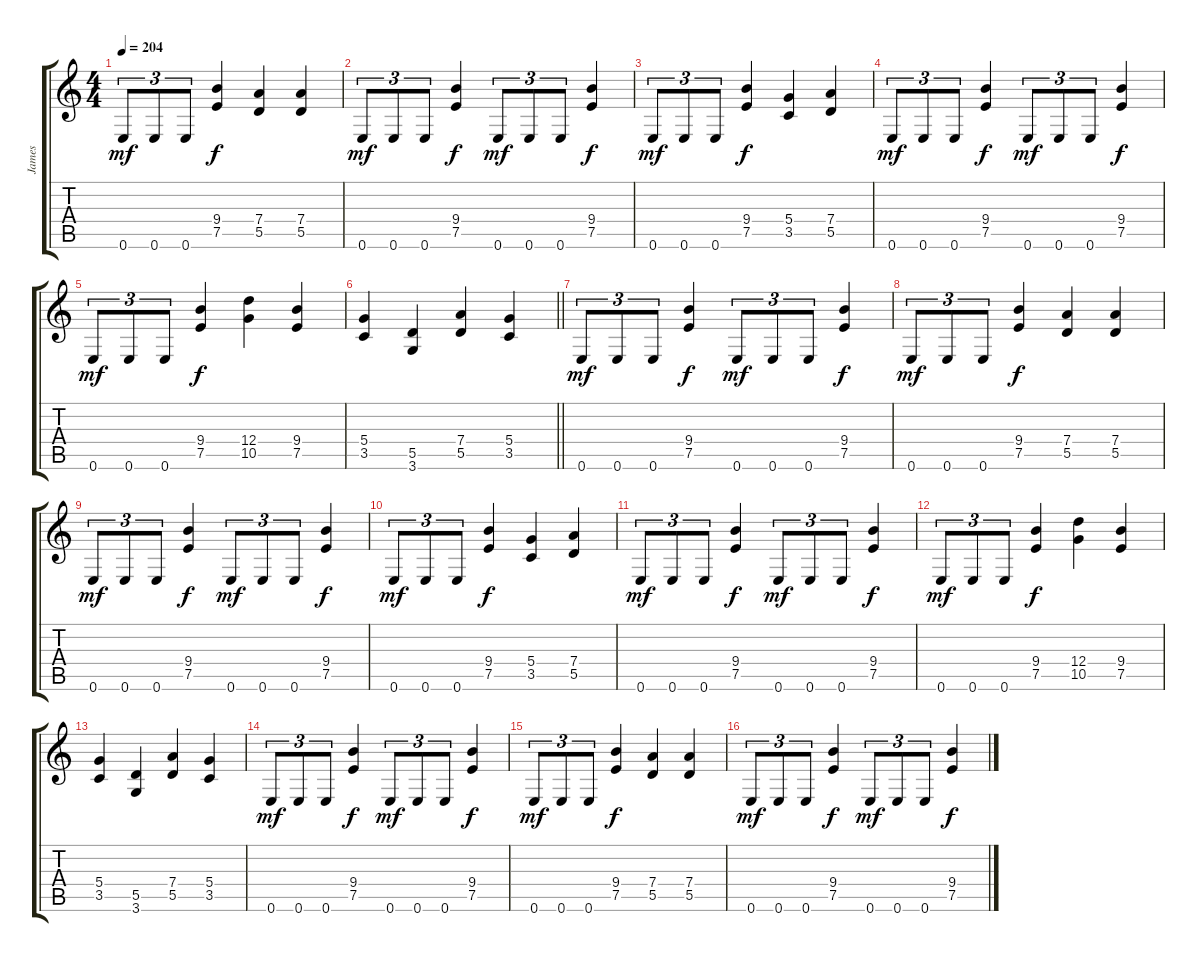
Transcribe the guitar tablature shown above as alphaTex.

\track ("James" "James") {instrument distortionguitar}
\staff {score tabs}
\tuning (E4 B3 G3 D3 A2 E2) {hide}
\ts (4 4)
\tempo 204
\clef g2
\ks c
0.6.8{tu (3 2) dy mf} 0.6.8{tu (3 2)} 0.6.8{tu (3 2)} (9.4 7.5).4{dy f} (7.4 5.5).4 (7.4 5.5).4 |
0.6.8{tu (3 2) dy mf} 0.6.8{tu (3 2)} 0.6.8{tu (3 2)} (9.4 7.5).4{dy f} 0.6.8{tu (3 2) dy mf} 0.6.8{tu (3 2)} 0.6.8{tu (3 2)} (9.4 7.5).4{dy f} |
0.6.8{tu (3 2) dy mf} 0.6.8{tu (3 2)} 0.6.8{tu (3 2)} (9.4 7.5).4{dy f} (5.4 3.5).4 (7.4 5.5).4 |
0.6.8{tu (3 2) dy mf} 0.6.8{tu (3 2)} 0.6.8{tu (3 2)} (9.4 7.5).4{dy f} 0.6.8{tu (3 2) dy mf} 0.6.8{tu (3 2)} 0.6.8{tu (3 2)} (9.4 7.5).4{dy f} |
0.6.8{tu (3 2) dy mf} 0.6.8{tu (3 2)} 0.6.8{tu (3 2)} (9.4 7.5).4{dy f} (12.4 10.5).4 (9.4 7.5).4 |
\barLineRight lightlight
(5.4 3.5).4 (5.5 3.6).4 (7.4 5.5).4 (5.4 3.5).4 |
0.6.8{tu (3 2) dy mf} 0.6.8{tu (3 2)} 0.6.8{tu (3 2)} (9.4 7.5).4{dy f} 0.6.8{tu (3 2) dy mf} 0.6.8{tu (3 2)} 0.6.8{tu (3 2)} (9.4 7.5).4{dy f} |
0.6.8{tu (3 2) dy mf} 0.6.8{tu (3 2)} 0.6.8{tu (3 2)} (9.4 7.5).4{dy f} (7.4 5.5).4 (7.4 5.5).4 |
0.6.8{tu (3 2) dy mf} 0.6.8{tu (3 2)} 0.6.8{tu (3 2)} (9.4 7.5).4{dy f} 0.6.8{tu (3 2) dy mf} 0.6.8{tu (3 2)} 0.6.8{tu (3 2)} (9.4 7.5).4{dy f} |
0.6.8{tu (3 2) dy mf} 0.6.8{tu (3 2)} 0.6.8{tu (3 2)} (9.4 7.5).4{dy f} (5.4 3.5).4 (7.4 5.5).4 |
0.6.8{tu (3 2) dy mf} 0.6.8{tu (3 2)} 0.6.8{tu (3 2)} (9.4 7.5).4{dy f} 0.6.8{tu (3 2) dy mf} 0.6.8{tu (3 2)} 0.6.8{tu (3 2)} (9.4 7.5).4{dy f} |
0.6.8{tu (3 2) dy mf} 0.6.8{tu (3 2)} 0.6.8{tu (3 2)} (9.4 7.5).4{dy f} (12.4 10.5).4 (9.4 7.5).4 |
(5.4 3.5).4 (5.5 3.6).4 (7.4 5.5).4 (5.4 3.5).4 |
0.6.8{tu (3 2) dy mf} 0.6.8{tu (3 2)} 0.6.8{tu (3 2)} (9.4 7.5).4{dy f} 0.6.8{tu (3 2) dy mf} 0.6.8{tu (3 2)} 0.6.8{tu (3 2)} (9.4 7.5).4{dy f} |
0.6.8{tu (3 2) dy mf} 0.6.8{tu (3 2)} 0.6.8{tu (3 2)} (9.4 7.5).4{dy f} (7.4 5.5).4 (7.4 5.5).4 |
0.6.8{tu (3 2) dy mf} 0.6.8{tu (3 2)} 0.6.8{tu (3 2)} (9.4 7.5).4{dy f} 0.6.8{tu (3 2) dy mf} 0.6.8{tu (3 2)} 0.6.8{tu (3 2)} (9.4 7.5).4{dy f}
